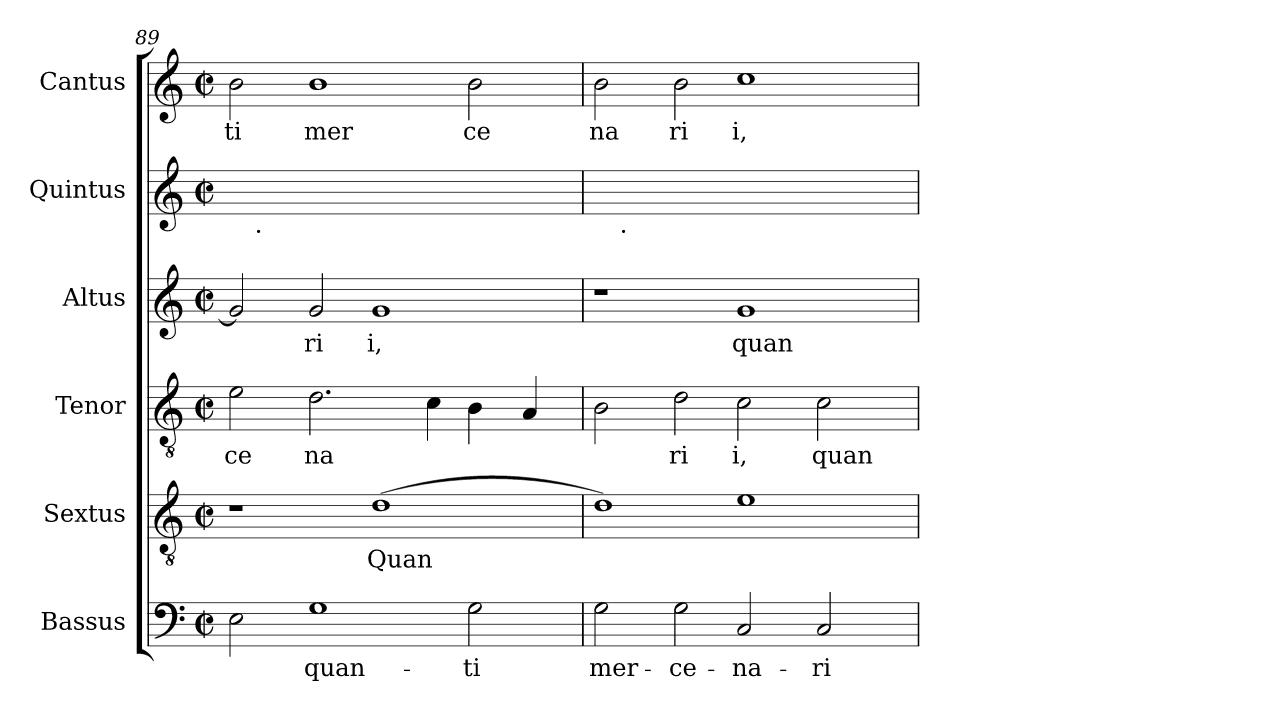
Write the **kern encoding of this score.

**kern	**text	**kern	**text	**kern	**text	**kern	**text	**kern	**kern	**text
*part6	*part6	*part5	*part5	*part4	*part4	*part3	*part3	*part2	*part1	*part1
*staff6	*staff6	*staff5	*staff5	*staff4	*staff4	*staff3	*staff3	*staff2	*staff1	*staff1
*I"Bassus	*	*I"Sextus	*	*I"Tenor	*	*I"Altus	*	*I"Quintus	*I"Cantus	*
*clefF4	*	*clefGv2	*	*clefGv2	*	*clefG2	*	*clefG2	*clefG2	*
*M2/2	*	*M2/2	*	*M2/2	*	*M2/2	*	*M2/2	*M2/2	*
*met(c|)	*	*met(c|)	*	*met(c|)	*	*met(c|)	*	*met(c|)	*met(c|)	*
=89	=89	=89	=89	=89	=89	=89	=89	=89	=89	=89
!	!	!	!	!	!LO:LY:b:cj	!	!	!	!	!LO:LY:b:cj
2E\	.	1r	.	2e\	ce	2g/]	.	16..ryy	2b\	ti
!	!	!	!	!	!	!	!	!LO:TX:b:t=.	!	!
.	.	.	.	.	.	.	.	1ryy	.	.
!	!LO:LY:b:cj	!	!	!	!LO:LY:b:cj	!	!LO:LY:b:cj	!	!	!LO:LY:b:cj
1G	quan-	.	.	2.d\	na	2g/	ri	.	1b	mer
!	!	!	!LO:LY:b	!	!	!	!LO:LY:b:cj	!	!	!
.	.	(>1d	Quan	.	.	1g	i,	.	.	.
.	.	.	.	.	.	.	.	2ryy	.	.
.	.	.	.	4c\	.	.	.	.	.	.
!	!LO:LY:b:cj	!	!	!	!	!	!	!	!	!LO:LY:b:cj
2G\	-ti	.	.	4B\	.	.	.	.	2b\	ce
.	.	.	.	.	.	.	.	4ryy	.	.
.	.	.	.	4A/	.	.	.	.	.	.
.	.	.	.	.	.	.	.	8ryy	.	.
.	.	.	.	.	.	.	.	64ryy	.	.
=90	=90	=90	=90	=90	=90	=90	=90	=90	=90	=90
!	!LO:LY:b:cj	!	!	!	!	!	!	!	!	!LO:LY:b:cj
2G\	mer-	1d)	.	2B\	.	1r	.	16..ryy	2b\	na
!	!	!	!	!	!	!	!	!LO:TX:b:t=.	!	!
.	.	.	.	.	.	.	.	1ryy	.	.
!	!LO:LY:b:cj	!	!	!	!LO:LY:b:cj	!	!	!	!	!LO:LY:b:cj
2G\	-ce-	.	.	2d\	ri	.	.	.	2b\	ri
!	!LO:LY:b:cj	!	!	!	!LO:LY:b:cj	!	!LO:LY:b:cj	!	!	!LO:LY:b:cj
2C/	-na-	1e	.	2c\	i,	1g	quan	.	1cc	i,
.	.	.	.	.	.	.	.	2ryy	.	.
!	!LO:LY:b:cj	!	!	!	!LO:LY:b	!	!	!	!	!
2C/	-ri-	.	.	2c\	quan	.	.	.	.	.
.	.	.	.	.	.	.	.	4ryy	.	.
.	.	.	.	.	.	.	.	8ryy	.	.
.	.	.	.	.	.	.	.	64ryy	.	.
=	=	=	=	=	=	=	=	=	=	=
*-	*-	*-	*-	*-	*-	*-	*-	*-	*-	*-
